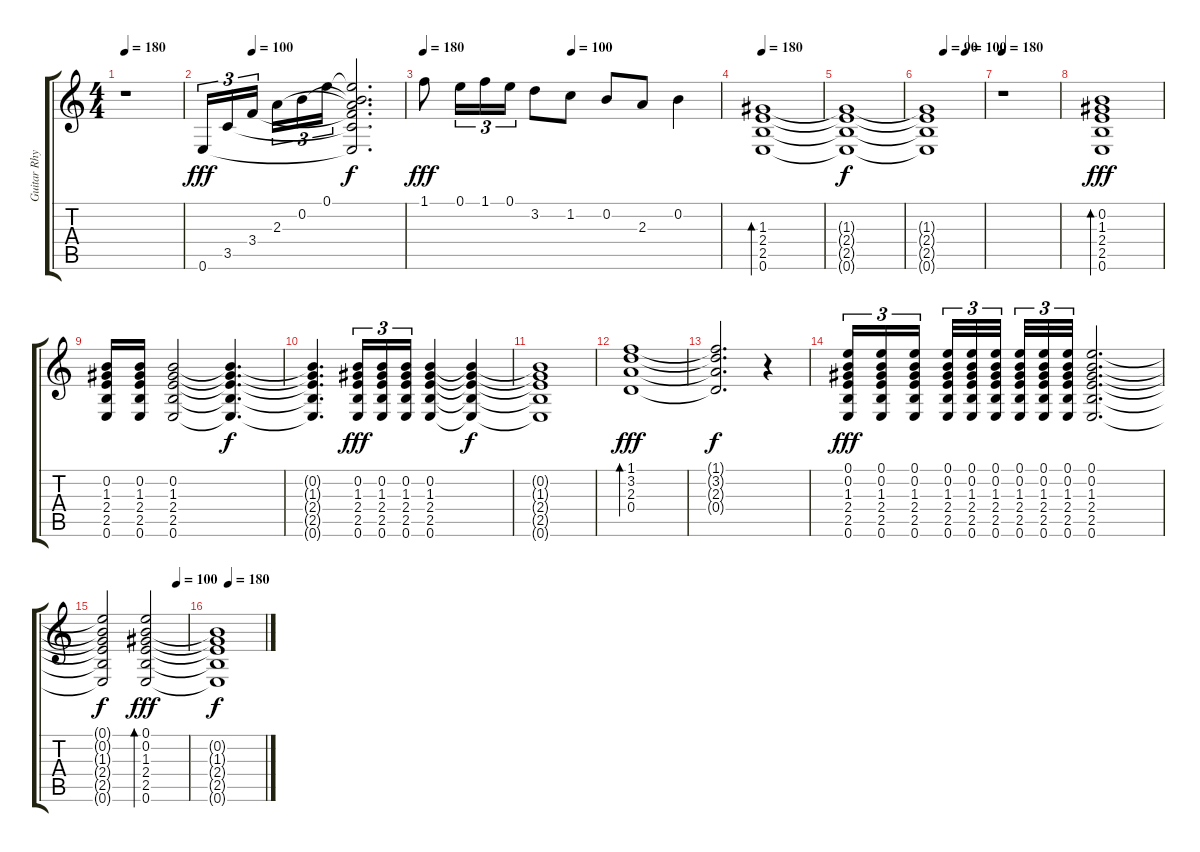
\track ("Guitar Rhythm" "Guitar Rhy") {instrument acousticguitarsteel}
\staff {score tabs}
\tuning (E4 B3 G3 D3 A2 E2) {hide}
\ts (4 4)
\tempo 180
\clef g2
\ks c
r.1{dy fff instrument acousticguitarsteel} |
\tempo (100 0.25)
0.6.16{tu (3 2) volume 15} 3.5.16{tu (3 2)} 3.4.16{tu (3 2) beam splitsecondary} 2.3.16{tu (3 2)} 0.2.16{tu (3 2)} 0.1.16{tu (3 2)} (0.1{t} 0.2{t} 2.3{t} 3.4{t} 3.5{t} 0.6{t}).2{d dy f volume 15} |
\tempo 180
\tempo (100 0.5)
1.1.8{dy fff volume 15} 0.1.16{tu (3 2)} 1.1.16{tu (3 2)} 0.1.16{tu (3 2)} 3.2.8 1.2.8 0.2.8{volume 11} 2.3.8 0.2.4 |
\tempo 180
(1.3 2.4 2.5 0.6).1{bd 480 volume 15} |
(1.3{t} 2.4{t} 2.5{t} 0.6{t}).1{dy f} |
\tempo (90 0.3125)
\tempo (100 0.6875)
(1.3{t} 2.4{t} 2.5{t} 0.6{t}).1 |
\tempo 180
r.1 |
(0.2 1.3 2.4 2.5 0.6).1{bd 480 dy fff} |
(0.2 1.3 2.4 2.5 0.6).16 (0.2 1.3 2.4 2.5 0.6).16 (0.2 1.3 2.4 2.5 0.6).2 (0.2{t} 1.3{t} 2.4{t} 2.5{t} 0.6{t}).4{d dy f} |
(0.2{t} 1.3{t} 2.4{t} 2.5{t} 0.6{t}).4{d} (0.2 1.3 2.4 2.5 0.6).16{tu (3 2) dy fff} (0.2 1.3 2.4 2.5 0.6).16{tu (3 2)} (0.2 1.3 2.4 2.5 0.6).16{tu (3 2)} (0.2 1.3 2.4 2.5 0.6).4 (0.2{t} 1.3{t} 2.4{t} 2.5{t} 0.6{t}).4{dy f} |
(0.2{t} 1.3{t} 2.4{t} 2.5{t} 0.6{t}).1 |
(1.1 3.2 2.3 0.4).1{bd 480 dy fff} |
(1.1{t} 3.2{t} 2.3{t} 0.4{t}).2{d dy f} r.4 |
(0.1 0.2 1.3 2.4 2.5 0.6).16{tu (3 2) dy fff} (0.1 0.2 1.3 2.4 2.5 0.6).16{tu (3 2)} (0.1 0.2 1.3 2.4 2.5 0.6).16{tu (3 2) beam splitsecondary} (0.1 0.2 1.3 2.4 2.5 0.6).32{tu (3 2)} (0.1 0.2 1.3 2.4 2.5 0.6).32{tu (3 2)} (0.1 0.2 1.3 2.4 2.5 0.6).32{tu (3 2) beam splitsecondary} (0.1 0.2 1.3 2.4 2.5 0.6).32{tu (3 2)} (0.1 0.2 1.3 2.4 2.5 0.6).32{tu (3 2)} (0.1 0.2 1.3 2.4 2.5 0.6).32{tu (3 2)} (0.1 0.2 1.3 2.4 2.5 0.6).2{d} |
\tempo (100 0.875)
(0.1{t} 0.2{t} 1.3{t} 2.4{t} 2.5{t} 0.6{t}).2{dy f} (0.1 0.2 1.3 2.4 2.5 0.6).2{bd 480 dy fff} |
\tempo (180 0.25)
(0.2{t} 1.3{t} 2.4{t} 2.5{t} 0.6{t}).1{dy f}
